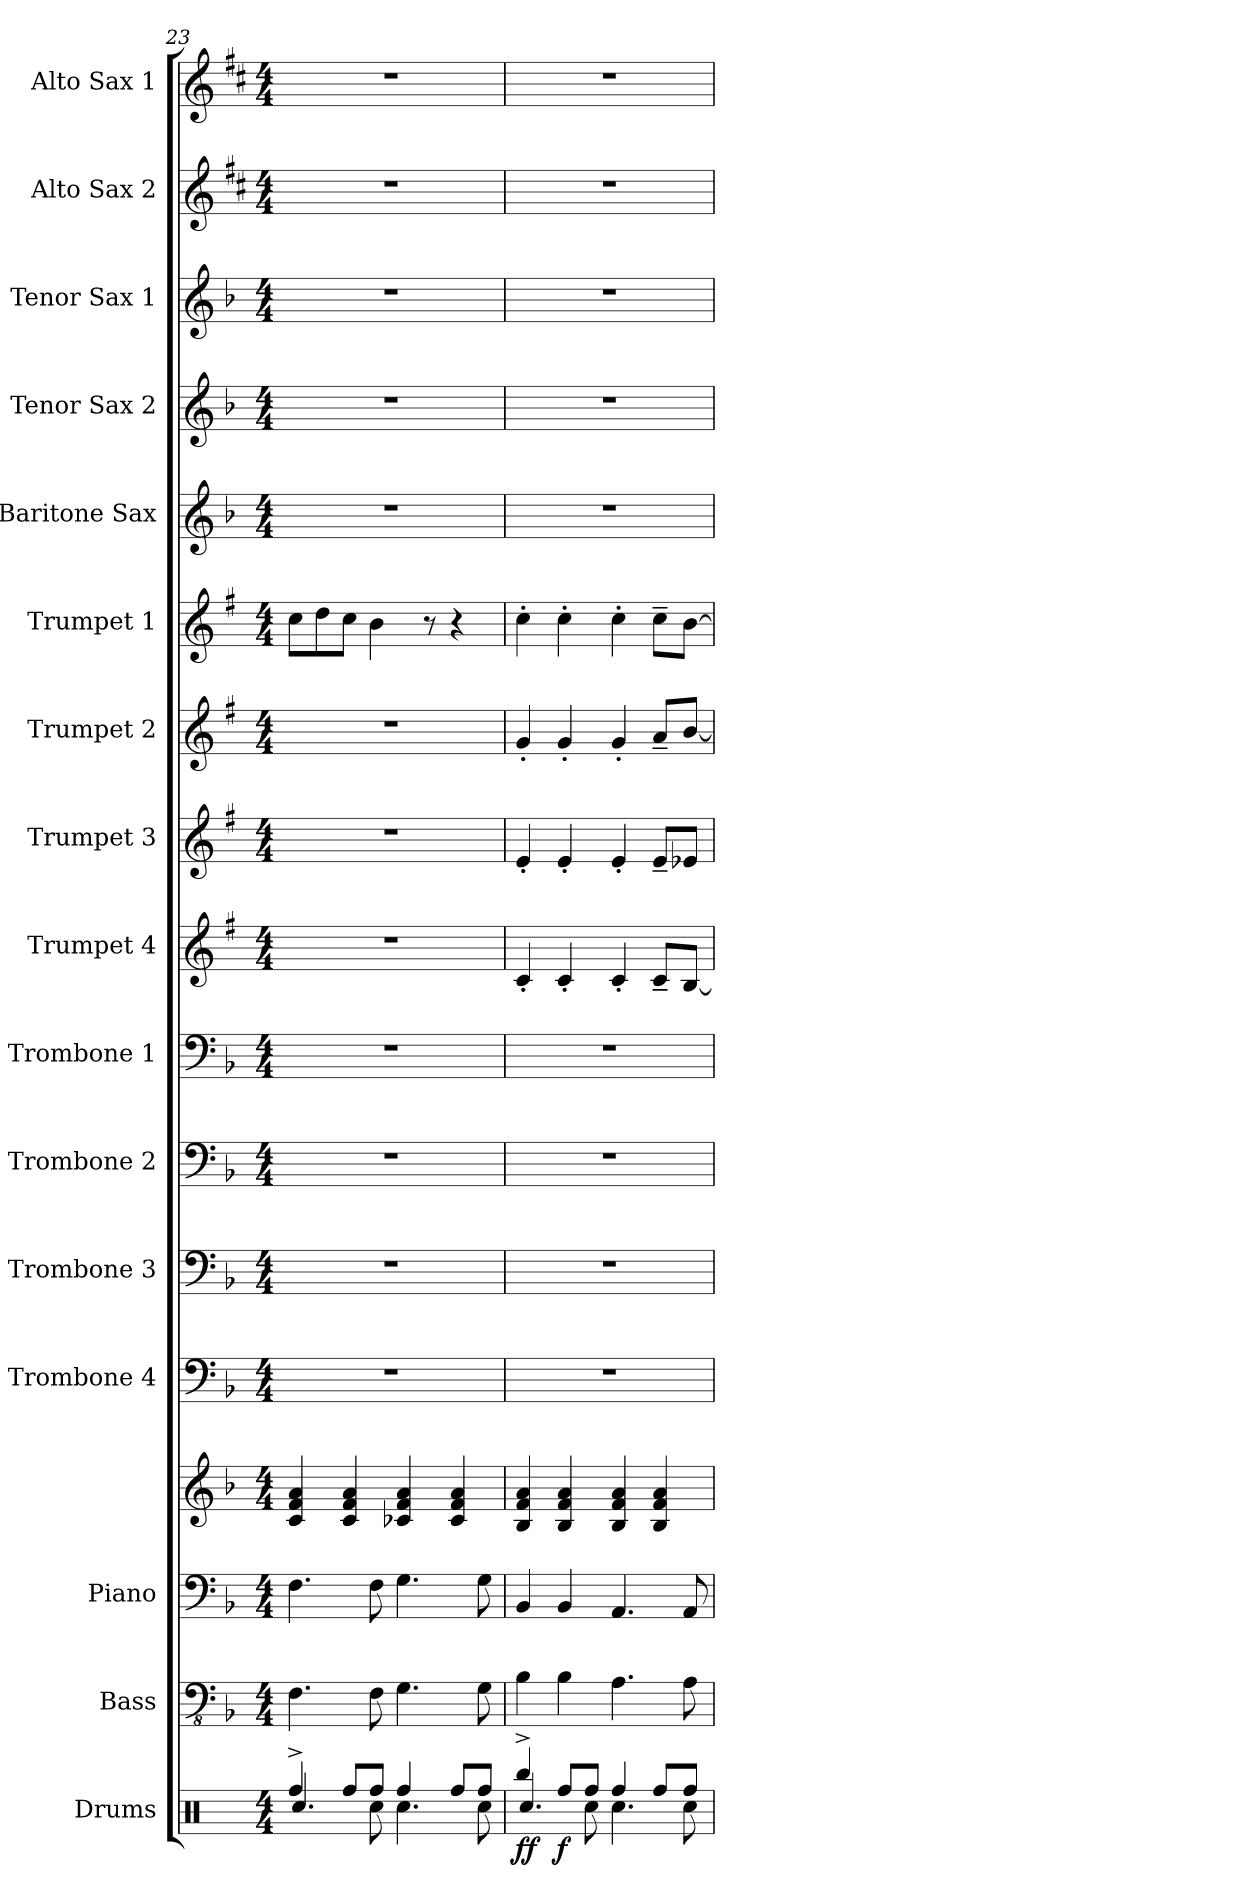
**kern	**dynam	**kern	**kern	**kern	**kern	**kern	**kern	**kern	**kern	**kern	**kern	**kern	**kern	**kern	**kern	**kern	**kern
*part16	*part16	*part15	*part14	*part14	*part13	*part12	*part11	*part10	*part9	*part8	*part7	*part6	*part5	*part4	*part3	*part2	*part1
*staff17	*staff17	*staff16	*staff15	*staff14	*staff13	*staff12	*staff11	*staff10	*staff9	*staff8	*staff7	*staff6	*staff5	*staff4	*staff3	*staff2	*staff1
*I"Drums	*	*I"Bass	*I"Piano	*	*I"Trombone 4	*I"Trombone 3	*I"Trombone 2	*I"Trombone 1	*I"Trumpet 4	*I"Trumpet 3	*I"Trumpet 2	*I"Trumpet 1	*I"Baritone Sax	*I"Tenor Sax 2	*I"Tenor Sax 1	*I"Alto Sax 2	*I"Alto Sax 1
*I'Drums	*	*I'Bass	*I'Piano	*	*I'Tbn. 4	*I'Tbn. 3	*I'Tbn. 2	*I'Tbn. 1	*I'Tpt. 4	*I'Tpt. 3	*I'Tpt. 2	*I'Tpt. 1	*I'Bari	*I'Tenor 2	*I'Tenor 1	*I'Alto 2	*I'Alto 1
*clefX	*	*clefFv4	*clefF4	*clefG2	*clefF4	*clefF4	*clefF4	*clefF4	*clefG2	*clefG2	*clefG2	*clefG2	*clefG2	*clefG2	*clefG2	*clefG2	*clefG2
*	*	*	*	*	*	*	*	*	*ITrd1c2	*ITrd1c2	*ITrd1c2	*ITrd1c2	*ITrd12c21	*ITrd8c14	*ITrd8c14	*ITrd5c9	*ITrd5c9
*k[]	*	*k[b-]	*k[b-]	*k[b-]	*k[b-]	*k[b-]	*k[b-]	*k[b-]	*k[b-]	*k[b-]	*k[b-]	*k[b-]	*k[b-]	*k[b-]	*k[b-]	*k[b-]	*k[b-]
*M4/4	*	*M4/4	*M4/4	*M4/4	*M4/4	*M4/4	*M4/4	*M4/4	*M4/4	*M4/4	*M4/4	*M4/4	*M4/4	*M4/4	*M4/4	*M4/4	*M4/4
=23	=23	=23	=23	=23	=23	=23	=23	=23	=23	=23	=23	=23	=23	=23	=23	=23	=23
*^	*	*	*	*	*	*	*	*	*	*	*	*	*	*	*	*	*
4Rff^/	4.Rcc/	.	4.FF\	4.F\	4c/ 4f/ 4a/	1r	1r	1r	1r	1r	1r	1r	8b-\L	1r	1r	1r	1r	1r
.	.	.	.	.	.	.	.	.	.	.	.	.	8cc\	.	.	.	.	.
8Rff/L	.	.	.	.	4c/ 4f/ 4a/	.	.	.	.	.	.	.	8b-\J	.	.	.	.	.
8Rff/J	8Rcc\	.	8FF\	8F\	.	.	.	.	.	.	.	.	4a\	.	.	.	.	.
4Rff/	4.Rcc\	.	4.GG\	4.G\	4c-X/ 4f/ 4a/	.	.	.	.	.	.	.	.	.	.	.	.	.
.	.	.	.	.	.	.	.	.	.	.	.	.	8r	.	.	.	.	.
8Rff/L	.	.	.	.	4c-/ 4f/ 4a/	.	.	.	.	.	.	.	4r	.	.	.	.	.
8Rff/J	8Rcc\	.	8GG\	8G\	.	.	.	.	.	.	.	.	.	.	.	.	.	.
=24	=24	=24	=24	=24	=24	=24	=24	=24	=24	=24	=24	=24	=24	=24	=24	=24	=24	=24
!	!	!LO:DY:b	!	!	!	!	!	!	!	!	!	!	!	!	!	!	!	!
4Rbb^/	4.Rcc/	ff	4BB-\	4BB-/	4B-/ 4f/ 4a/	1r	1r	1r	1r	4B-'/	4d'/	4f'/	4b-'\	1r	1r	1r	1r	1r
!	!	!LO:DY:b	!	!	!	!	!	!	!	!	!	!	!	!	!	!	!	!
8Rff/L	.	f	4BB-\	4BB-/	4B-/ 4f/ 4a/	.	.	.	.	4B-'/	4d'/	4f'/	4b-'\	.	.	.	.	.
8Rff/J	8Rcc\	.	.	.	.	.	.	.	.	.	.	.	.	.	.	.	.	.
4Rff/	4.Rcc\	.	4.AA\	4.AA/	4B-/ 4f/ 4a/	.	.	.	.	4B-'/	4d'/	4f'/	4b-'\	.	.	.	.	.
8Rff/L	.	.	.	.	4B-/ 4f/ 4a/	.	.	.	.	8B-~/L	8d~/L	8g~/L	8b-~\L	.	.	.	.	.
8Rff/J	8Rcc\	.	8AA\	8AA/	.	.	.	.	.	[8A/J	8d-X/J	[8a/J	[8a\J	.	.	.	.	.
*v	*v	*	*	*	*	*	*	*	*	*	*	*	*	*	*	*	*	*
=	=	=	=	=	=	=	=	=	=	=	=	=	=	=	=	=	=
*-	*-	*-	*-	*-	*-	*-	*-	*-	*-	*-	*-	*-	*-	*-	*-	*-	*-
